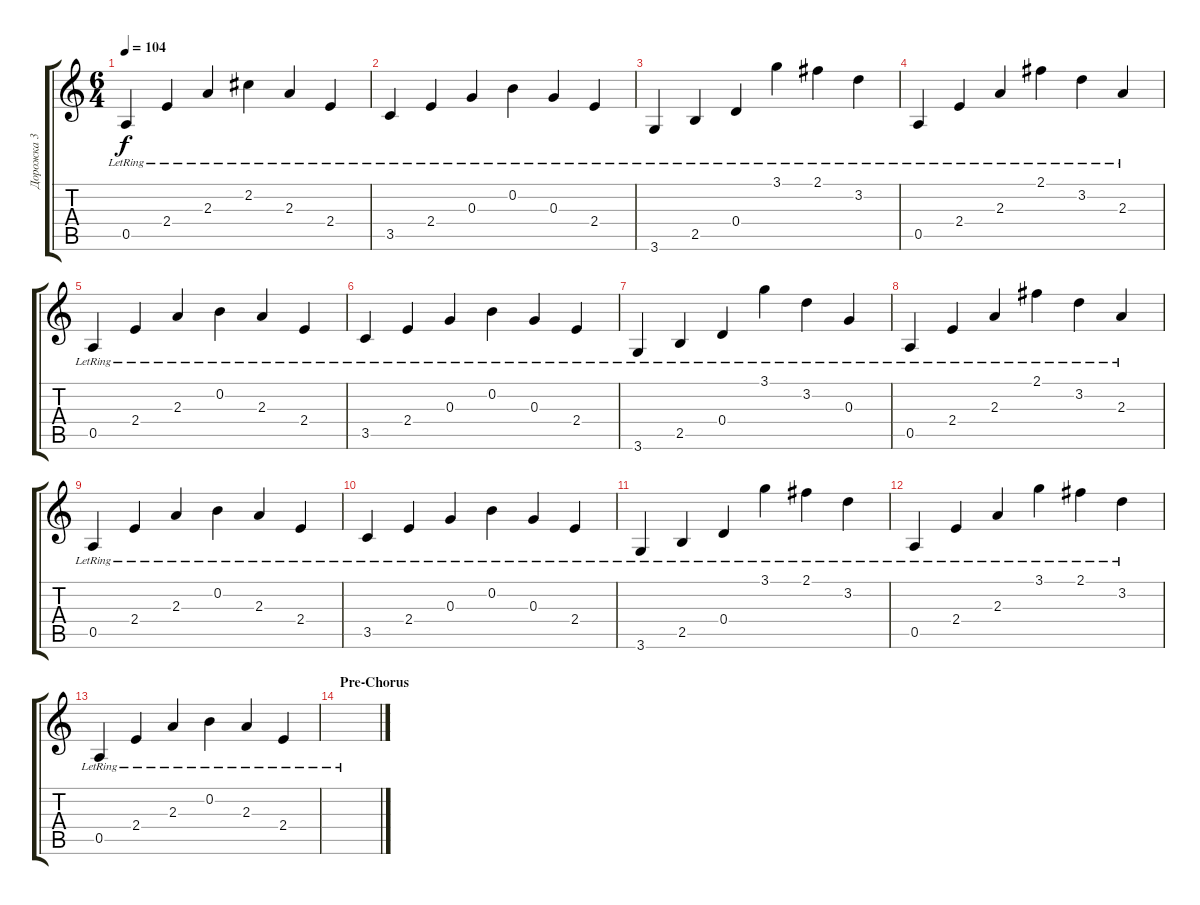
\track ("Дорожка 3" "Дорожка 3") {instrument acousticguitarnylon}
\staff {score tabs}
\tuning (E4 B3 G3 D3 A2 E2) {hide}
\ts (6 4)
\tempo 104
\clef g2
\ks c
0.5{lr}.4{dy f} 2.4{lr}.4 2.3{lr}.4 2.2{lr}.4 2.3{lr}.4 2.4{lr}.4 |
3.5{lr}.4 2.4{lr}.4 0.3{lr}.4 0.2{lr}.4 0.3{lr}.4 2.4{lr}.4 |
3.6{lr}.4 2.5{lr}.4 0.4{lr}.4 3.1{lr}.4 2.1{lr}.4 3.2{lr}.4 |
0.5{lr}.4 2.4{lr}.4 2.3{lr}.4 2.1{lr}.4 3.2{lr}.4 2.3{lr}.4 |
0.5{lr}.4 2.4{lr}.4 2.3{lr}.4 0.2{lr}.4 2.3{lr}.4 2.4{lr}.4 |
3.5{lr}.4 2.4{lr}.4 0.3{lr}.4 0.2{lr}.4 0.3{lr}.4 2.4{lr}.4 |
3.6{lr}.4 2.5{lr}.4 0.4{lr}.4 3.1{lr}.4 3.2{lr}.4 0.3{lr}.4 |
0.5{lr}.4 2.4{lr}.4 2.3{lr}.4 2.1{lr}.4 3.2{lr}.4 2.3{lr}.4 |
0.5{lr}.4 2.4{lr}.4 2.3{lr}.4 0.2{lr}.4 2.3{lr}.4 2.4{lr}.4 |
3.5{lr}.4 2.4{lr}.4 0.3{lr}.4 0.2{lr}.4 0.3{lr}.4 2.4{lr}.4 |
3.6{lr}.4 2.5{lr}.4 0.4{lr}.4 3.1{lr}.4 2.1{lr}.4 3.2{lr}.4 |
0.5{lr}.4 2.4{lr}.4 2.3{lr}.4 3.1{lr}.4 2.1{lr}.4 3.2{lr}.4 |
0.5{lr}.4 2.4{lr}.4 2.3{lr}.4 0.2{lr}.4 2.3{lr}.4 2.4{lr}.4 |
\section ("" "Pre-Chorus")
